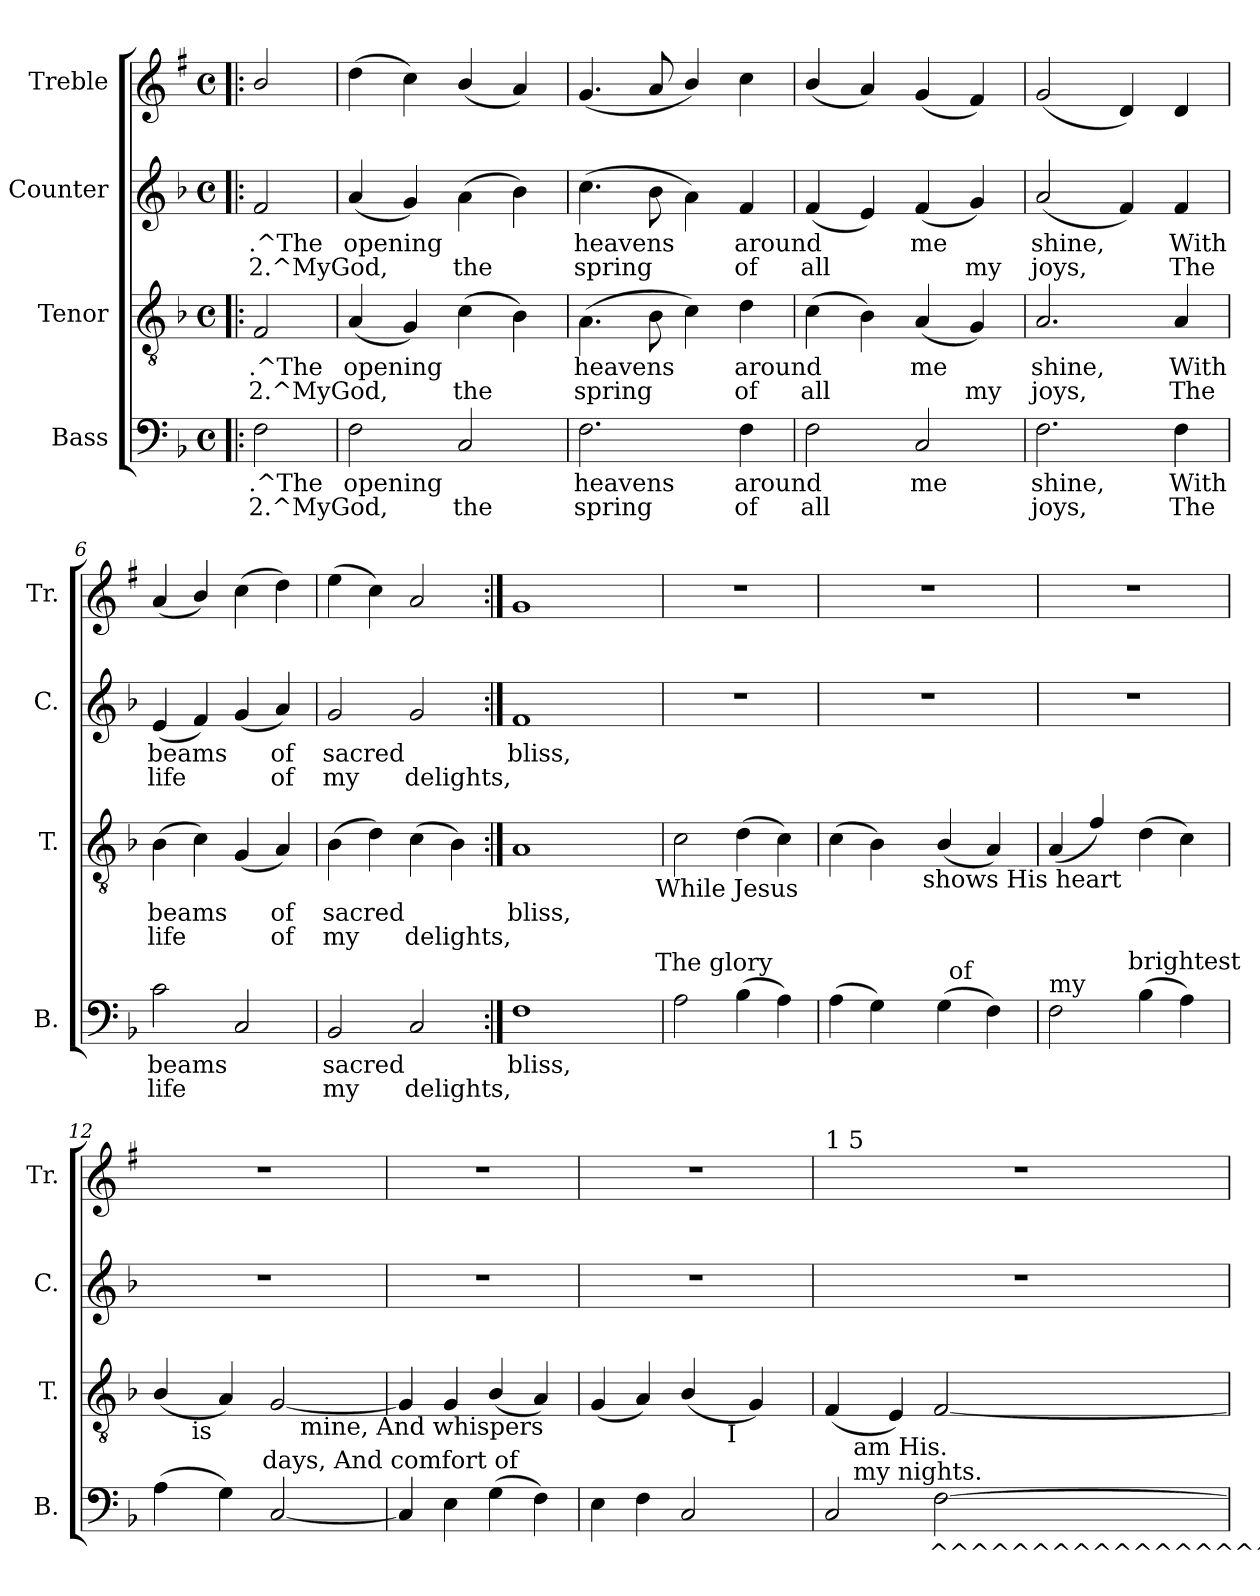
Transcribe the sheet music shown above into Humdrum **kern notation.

**kern	**text	**text	**kern	**text	**text	**kern	**text	**text	**kern
*part4	*part4	*part4	*part3	*part3	*part3	*part2	*part2	*part2	*part1
*staff4	*staff4	*staff4	*staff3	*staff3	*staff3	*staff2	*staff2	*staff2	*staff1
*I"Bass	*	*	*I"Tenor	*	*	*I"Counter	*	*	*I"Treble
*I'B.	*	*	*I'T.	*	*	*I'C.	*	*	*I'Tr.
!!LO:PB:g=z
*stria5	*	*	*stria5	*	*	*stria5	*	*	*stria5
*clefF4	*	*	*clefGv2	*	*	*clefG2	*	*	*clefG2
*	*	*	*	*	*	*	*	*	*ITrd1c2
*k[b-]	*	*	*k[b-]	*	*	*k[b-]	*	*	*k[b-]
*F:	*	*	*F:	*	*	*F:	*	*	*F:
*M4/4	*	*	*M4/4	*	*	*M4/4	*	*	*M4/4
*met(c)	*	*	*met(c)	*	*	*met(c)	*	*	*met(c)
=1!|:	=1!|:	=1!|:	=1!|:	=1!|:	=1!|:	=1!|:	=1!|:	=1!|:	=1!|:
!	!LO:LY:a:rj	!LO:LY:a:rj	!	!LO:LY:a:rj	!LO:LY:b:rj	!	!LO:LY:b:rj	!LO:LY:b:rj	!
2F\	.^The	2.^MyGod,	2F/	.^The	2.^MyGod,	2f</	.^The	2.^MyGod,	2a/
=2	=2	=2	=2	=2	=2	=2	=2	=2	=2
!	!LO:LY:a:rj	!LO:LY:a:rj	!	!LO:LY:a:rj	!LO:LY:b:rj	!	!LO:LY:b:rj	!LO:LY:b:rj	!
2F\	opening	.	(<4A/	opening	.	(<4a/	opening	.	(>4cc\
!	!	!	!	!LO:LY:a:rj	!LO:LY:b:rj	!	!LO:LY:b:rj	!LO:LY:b:rj	!
.	.	.	4G/)	.	.	4g/)	.	.	4b-\)
!	!LO:LY:a:rj	!LO:LY:a:rj	!	!LO:LY:a:rj	!LO:LY:b:rj	!	!LO:LY:b:rj	!LO:LY:b:rj	!
2C/	.	the	(>4c\	.	the	(>4a\	.	the	(<4a/
!	!	!	!	!LO:LY:a:rj	!LO:LY:b:rj	!	!LO:LY:b:rj	!LO:LY:b:rj	!
.	.	.	4B-\)	.	.	4b-\)	.	.	4g/)
=3	=3	=3	=3	=3	=3	=3	=3	=3	=3
!	!LO:LY:a:rj	!LO:LY:a:rj	!	!LO:LY:a:rj	!LO:LY:b:rj	!	!LO:LY:b:rj	!LO:LY:b:rj	!
2.F\	heavens	spring	(>4.A\	heavens	spring	(>4.cc\	heavens	spring	(<4.f/
!	!	!	!	!LO:LY:a:rj	!LO:LY:b:rj	!	!LO:LY:b:rj	!LO:LY:b:rj	!
.	.	.	8B-\	.	.	8b-\	.	.	8g/
!	!	!	!	!LO:LY:a:rj	!LO:LY:b:rj	!	!LO:LY:b:rj	!LO:LY:b:rj	!
.	.	.	4c\)	.	.	4a\)	.	.	4a/)
!	!LO:LY:a:rj	!LO:LY:a:rj	!	!LO:LY:a:rj	!LO:LY:b:rj	!	!LO:LY:b:rj	!LO:LY:b:rj	!
4F\	around	of	4d\	around	of	4f/	around	of	4b-\
=4	=4	=4	=4	=4	=4	=4	=4	=4	=4
!	!LO:LY:a:rj	!LO:LY:a:rj	!	!LO:LY:a:rj	!LO:LY:b:rj	!	!LO:LY:b:rj	!LO:LY:b:rj	!
2F\	.	all	(>4c\	.	all	(<4f/	.	all	(<4a/
!	!	!	!	!LO:LY:a:rj	!LO:LY:b:rj	!	!LO:LY:b:rj	!LO:LY:b:rj	!
.	.	.	4B-\)	.	.	4e/)	.	.	4g/)
!	!LO:LY:a:rj	!LO:LY:a:rj	!	!LO:LY:a:rj	!LO:LY:b:rj	!	!LO:LY:b:rj	!LO:LY:b:rj	!
2C/	me	.	(<4A/	me	.	(<4f/	me	.	(<4f/
!	!	!	!	!LO:LY:a:rj	!LO:LY:b:rj	!	!LO:LY:b:rj	!LO:LY:b:rj	!
.	.	.	4G/)	.	my	4g/)	.	my	4e>/)
=5	=5	=5	=5	=5	=5	=5	=5	=5	=5
!	!LO:LY:a:rj	!LO:LY:a:rj	!	!LO:LY:a:rj	!LO:LY:b:rj	!	!LO:LY:b:rj	!LO:LY:b:rj	!
2.F\	shine,	joys,	2.A/	shine,	joys,	(<2a/	shine,	joys,	(<2f/
!	!	!	!	!	!	!	!LO:LY:b:rj	!LO:LY:b:rj	!
.	.	.	.	.	.	4f/)	.	.	4c/)
!	!LO:LY:a:rj	!LO:LY:a:rj	!	!LO:LY:a:rj	!LO:LY:b:rj	!	!LO:LY:b:rj	!LO:LY:b:rj	!
4F\	With	The	4A/	With	The	4f/	With	The	4c/
=6	=6	=6	=6	=6	=6	=6	=6	=6	=6
!	!LO:LY:a:rj	!LO:LY:a:rj	!	!LO:LY:a:rj	!LO:LY:b:rj	!	!LO:LY:b:rj	!LO:LY:b:rj	!
2c\	beams	life	(>4B-\	beams	life	(<4e/	beams	life	(<4g/
!	!	!	!	!LO:LY:a:rj	!LO:LY:b:rj	!	!LO:LY:b:rj	!LO:LY:b:rj	!
.	.	.	4c\)	.	.	4f/)	.	.	4a/)
!	!LO:LY:a:rj	!LO:LY:a:rj	!	!LO:LY:a:rj	!LO:LY:b:rj	!	!LO:LY:b:rj	!LO:LY:b:rj	!
2C/	.	.	(<4G/	.	.	(<4g/	.	.	(>4b-\
!	!	!	!	!LO:LY:a:rj	!LO:LY:b:rj	!	!LO:LY:b:rj	!LO:LY:b:rj	!
.	.	.	4A/)	of	of	4a/)	of	of	4cc\)
=7	=7	=7	=7	=7	=7	=7	=7	=7	=7
!	!LO:LY:a:rj	!LO:LY:a:rj	!	!LO:LY:a:rj	!LO:LY:b:rj	!	!LO:LY:b:rj	!LO:LY:b:rj	!
2BB-/	sacred	my	(>4B-\	sacred	my	2g/	sacred	my	(>4dd\
!	!	!	!	!LO:LY:a:rj	!LO:LY:b:rj	!	!	!	!
.	.	.	4d\)	.	.	.	.	.	4b-\)
!	!LO:LY:a:rj	!LO:LY:a:rj	!	!LO:LY:a:rj	!LO:LY:b:rj	!	!LO:LY:b:rj	!LO:LY:b:rj	!
2C/	.	delights,	(>4c\	.	delights,	2g/	.	delights,	2g/
!	!	!	!	!LO:LY:a:rj	!LO:LY:b:rj	!	!	!	!
.	.	.	4B-\)	.	.	.	.	.	.
=8:|!	=8:|!	=8:|!	=8:|!	=8:|!	=8:|!	=8:|!	=8:|!	=8:|!	=8:|!
!	!LO:LY:a:rj	!	!	!LO:LY:a:rj	!	!	!LO:LY:b:rj	!	!
*^	*	*	*^	*	*	*	*	*	*
1F	2ryy	bliss,	.	1A	2ryy	bliss,	.	1f	bliss,	.	1f
.	4ryy	.	.	.	4ryy	.	.	.	.	.	.
.	8...ryy	.	.	.	8...ryy	.	.	.	.	.	.
!	!	!	!	!	!LO:TX:b:t=While Jesus	!	!	!	!	!	!
!	!LO:TX:a:t=The glory	!	!	!	!	!	!	!	!	!	!
.	64ryy	.	.	.	64ryy	.	.	.	.	.	.
=9	=9	=9	=9	=9	=9	=9	=9	=9	=9	=9	=9
!	!	!LO:LY:a:rj	!	!	!	!LO:LY:a:rj	!	!	!	!	!
*v	*v	*	*	*	*	*	*	*	*	*	*
*	*	*	*v	*v	*	*	*	*	*	*
2A\	.	.	2c\	.	.	1r	.	.	1r
!	!LO:LY:a:rj	!	!	!LO:LY:a:rj	!	!	!	!	!
(>4B-\	.	.	(>4d\	.	.	.	.	.	.
!	!LO:LY:a:rj	!	!	!LO:LY:a:rj	!	!	!	!	!
4A\)	.	.	4c\)	.	.	.	.	.	.
=10	=10	=10	=10	=10	=10	=10	=10	=10	=10
!	!LO:LY:a:rj	!	!	!LO:LY:a:rj	!	!	!	!	!
*^	*	*	*^	*	*	*	*	*	*
(>4A\	2ryy	.	.	(>4c\	4ryy	.	.	1r	.	.	1r
!	!	!LO:LY:a:rj	!	!	!	!LO:LY:a:rj	!	!	!	!	!
4G\)	.	.	.	4B-\)	8ryy	.	.	.	.	.	.
.	.	.	.	.	16ryy	.	.	.	.	.	.
.	.	.	.	.	64ryy	.	.	.	.	.	.
!	!	!	!	!	!LO:TX:b:t=shows His heart	!	!	!	!	!	!
.	.	.	.	.	2ryy	.	.	.	.	.	.
!	!	!LO:LY:a:rj	!	!	!	!LO:LY:a:rj	!	!	!	!	!
(>4G\	32ryy	.	.	(<4B-/	.	.	.	.	.	.	.
!	!LO:TX:a:t=of	!	!	!	!	!	!	!	!	!	!
.	4...ryy	.	.	.	.	.	.	.	.	.	.
!	!	!LO:LY:a:rj	!	!	!	!LO:LY:a:rj	!	!	!	!	!
4F\)	.	.	.	4A/)	.	.	.	.	.	.	.
.	.	.	.	.	32.ryy	.	.	.	.	.	.
=11	=11	=11	=11	=11	=11	=11	=11	=11	=11	=11	=11
!LO:TX:a:t=my	!	!	!	!	!	!	!	!	!	!	!
!	!	!LO:LY:a:rj	!	!	!	!LO:LY:a:rj	!	!	!	!	!
*	*	*	*	*v	*v	*	*	*	*	*	*
2F\	4...ryy	.	.	(<4A/	.	.	1r	.	.	1r
!	!	!	!	!	!LO:LY:a:rj	!	!	!	!	!
.	.	.	.	4f/)	.	.	.	.	.	.
!	!LO:TX:a:t=brightest	!	!	!	!	!	!	!	!	!
.	2ryy	.	.	.	.	.	.	.	.	.
!	!	!LO:LY:a:rj	!	!	!LO:LY:a:rj	!	!	!	!	!
(>4B-\	.	.	.	(>4d\	.	.	.	.	.	.
!	!	!LO:LY:a:rj	!	!	!LO:LY:a:rj	!	!	!	!	!
4A\)	.	.	.	4c\)	.	.	.	.	.	.
.	32ryy	.	.	.	.	.	.	.	.	.
=12	=12	=12	=12	=12	=12	=12	=12	=12	=12	=12
!	!	!LO:LY:a:rj	!	!	!LO:LY:a:rj	!	!	!	!	!
*	*	*	*	*^	*	*	*	*	*	*
*	*	*	*	*	*^	*	*	*	*	*	*
(>4A\	4ryy	.	.	(<4B-/	8ryy	2ryy	.	.	1r	.	.	1r
.	.	.	.	.	64ryy	.	.	.	.	.	.	.
!	!	!	!	!	!LO:TX:b:t=is	!	!	!	!	!	!	!
.	.	.	.	.	2ryy	.	.	.	.	.	.	.
!	!	!LO:LY:a:rj	!	!	!	!	!LO:LY:a:rj	!	!	!	!	!
4G\)	8...ryy	.	.	4A/)	.	.	.	.	.	.	.	.
!	!LO:TX:a:t=days, And comfort of	!	!	!	!	!	!	!	!	!	!	!
.	2ryy	.	.	.	.	.	.	.	.	.	.	.
!	!	!LO:LY:a:rj	!	!	!	!	!LO:LY:a:rj	!	!	!	!	!
[<2C/	.	.	.	[<2G/	.	8ryy	.	.	.	.	.	.
!	!	!	!	!	!	!LO:TX:b:t=mine, And whispers	!	!	!	!	!	!
.	.	.	.	.	.	4.ryy	.	.	.	.	.	.
.	.	.	.	.	4ryy	.	.	.	.	.	.	.
.	.	.	.	.	16..ryy	.	.	.	.	.	.	.
.	64ryy	.	.	.	.	.	.	.	.	.	.	.
=13	=13	=13	=13	=13	=13	=13	=13	=13	=13	=13	=13	=13
!	!	!LO:LY:a:rj	!	!	!	!	!LO:LY:a:rj	!	!	!	!	!
*v	*v	*	*	*	*	*	*	*	*	*	*	*
*	*	*	*v	*v	*v	*	*	*	*	*	*
4C/]	.	.	4G/]	.	.	1r	.	.	1r
!	!LO:LY:a:rj	!	!	!LO:LY:a:rj	!	!	!	!	!
4E\	.	.	4G/	.	.	.	.	.	.
!	!LO:LY:a:rj	!	!	!LO:LY:a:rj	!	!	!	!	!
(>4G\	.	.	(<4B-/	.	.	.	.	.	.
!	!LO:LY:a:rj	!	!	!LO:LY:a:rj	!	!	!	!	!
4F\)	.	.	4A/)	.	.	.	.	.	.
=14	=14	=14	=14	=14	=14	=14	=14	=14	=14
!	!LO:LY:a:rj	!	!	!LO:LY:a:rj	!	!	!	!	!
*	*	*	*^	*	*	*	*	*	*
4E\	.	.	(<4G/	2ryy	.	.	1r	.	.	1r
!	!LO:LY:a:rj	!	!	!	!LO:LY:a:rj	!	!	!	!	!
4F\	.	.	4A/)	.	.	.	.	.	.	.
!	!LO:LY:a:rj	!	!	!	!LO:LY:a:rj	!	!	!	!	!
2C/	.	.	(<4B-/	8ryy	.	.	.	.	.	.
.	.	.	.	32.ryy	.	.	.	.	.	.
!	!	!	!	!LO:TX:b:t=I	!	!	!	!	!	!
.	.	.	.	4ryy	.	.	.	.	.	.
!	!	!	!	!	!LO:LY:a:rj	!	!	!	!	!
.	.	.	4G/)	.	.	.	.	.	.	.
.	.	.	.	16ryy	.	.	.	.	.	.
.	.	.	.	64ryy	.	.	.	.	.	.
!!LO:LB:g=z
=15	=15	=15	=15	=15	=15	=15	=15	=15	=15	=15
!	!	!	!	!	!	!	!	!	!	!LO:TX:a:t=1 5
!	!LO:LY:a:rj	!	!	!	!LO:LY:a:rj	!	!	!	!	!
*^	*	*	*	*	*	*	*	*	*	*
2C/	16ryy	.	.	(<4F/	16ryy	.	.	1r	.	.	1r
.	64ryy	.	.	.	64ryy	.	.	.	.	.	.
!	!	!	!	!	!LO:TX:b:t=am His.	!	!	!	!	!	!
!	!LO:TX:a:t=my nights.	!	!	!	!	!	!	!	!	!	!
.	2ryy	.	.	.	2ryy	.	.	.	.	.	.
!	!	!	!	!	!	!LO:LY:a:rj	!	!	!	!	!
.	.	.	.	4E/)	.	.	.	.	.	.	.
!	!	!LO:LY:a:rj	!	!	!	!LO:LY:a:rj	!	!	!	!	!
[>2F\	.	^^^^^^^^^^^^^^^^^^^^^^^^^	.	[<2F/	.	.	.	.	.	.	.
.	4ryy	.	.	.	4ryy	.	.	.	.	.	.
.	8ryy	.	.	.	8ryy	.	.	.	.	.	.
.	32.ryy	.	.	.	32.ryy	.	.	.	.	.	.
*v	*v	*	*	*	*	*	*	*	*	*	*
*	*	*	*v	*v	*	*	*	*	*	*
=	=	=	=	=	=	=	=	=	=
*-	*-	*-	*-	*-	*-	*-	*-	*-	*-
